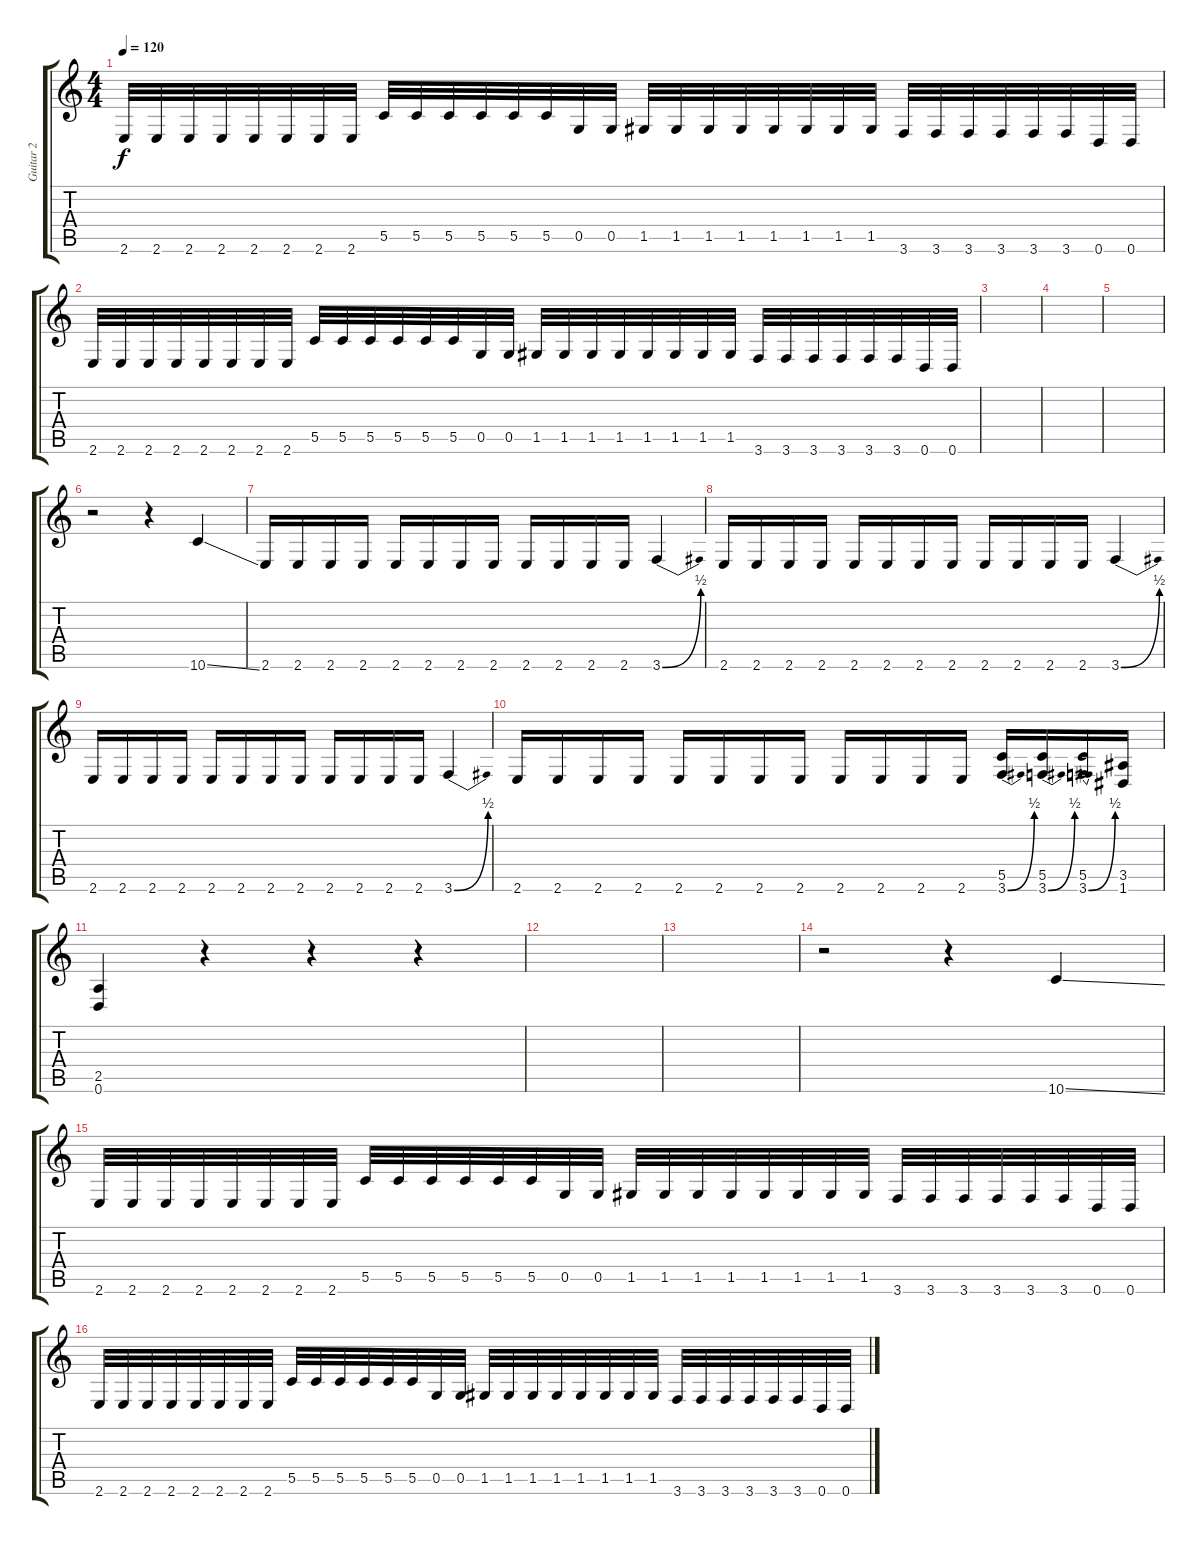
\track ("Guitar 2" "Guitar 2") {instrument distortionguitar}
\staff {score tabs}
\tuning (D4 A3 F3 C3 G2 D2) {hide}
\ts (4 4)
\tempo 120
\clef g2
\ks c
2.6.32{dy f} 2.6.32 2.6.32 2.6.32 2.6.32 2.6.32 2.6.32 2.6.32 5.5.32 5.5.32 5.5.32 5.5.32 5.5.32 5.5.32 0.5.32 0.5.32 1.5.32 1.5.32 1.5.32 1.5.32 1.5.32 1.5.32 1.5.32 1.5.32 3.6.32 3.6.32 3.6.32 3.6.32 3.6.32 3.6.32 0.6.32 0.6.32 |
2.6.32 2.6.32 2.6.32 2.6.32 2.6.32 2.6.32 2.6.32 2.6.32 5.5.32 5.5.32 5.5.32 5.5.32 5.5.32 5.5.32 0.5.32 0.5.32 1.5.32 1.5.32 1.5.32 1.5.32 1.5.32 1.5.32 1.5.32 1.5.32 3.6.32 3.6.32 3.6.32 3.6.32 3.6.32 3.6.32 0.6.32 0.6.32 |
|
|
|
r.2 r.4 10.6{ss}.4 |
2.6.16 2.6.16 2.6.16 2.6.16 2.6.16 2.6.16 2.6.16 2.6.16 2.6.16 2.6.16 2.6.16 2.6.16 3.6{be (bend 0 0 60 2)}.4 |
2.6.16 2.6.16 2.6.16 2.6.16 2.6.16 2.6.16 2.6.16 2.6.16 2.6.16 2.6.16 2.6.16 2.6.16 3.6{be (bend 0 0 60 2)}.4 |
2.6.16 2.6.16 2.6.16 2.6.16 2.6.16 2.6.16 2.6.16 2.6.16 2.6.16 2.6.16 2.6.16 2.6.16 3.6{be (bend 0 0 60 2)}.4 |
2.6.16 2.6.16 2.6.16 2.6.16 2.6.16 2.6.16 2.6.16 2.6.16 2.6.16 2.6.16 2.6.16 2.6.16 (5.5 3.6{be (bend 0 0 60 2)}).16 (5.5 3.6{be (bend 0 0 60 2)}).16 (5.5 3.6{be (bend 0 0 60 2)}).16 (3.5 1.6).16 |
(2.5 0.6).4 r.4 r.4 r.4 |
|
|
r.2 r.4 10.6{ss}.4 |
2.6.32 2.6.32 2.6.32 2.6.32 2.6.32 2.6.32 2.6.32 2.6.32 5.5.32 5.5.32 5.5.32 5.5.32 5.5.32 5.5.32 0.5.32 0.5.32 1.5.32 1.5.32 1.5.32 1.5.32 1.5.32 1.5.32 1.5.32 1.5.32 3.6.32 3.6.32 3.6.32 3.6.32 3.6.32 3.6.32 0.6.32 0.6.32 |
2.6.32 2.6.32 2.6.32 2.6.32 2.6.32 2.6.32 2.6.32 2.6.32 5.5.32 5.5.32 5.5.32 5.5.32 5.5.32 5.5.32 0.5.32 0.5.32 1.5.32 1.5.32 1.5.32 1.5.32 1.5.32 1.5.32 1.5.32 1.5.32 3.6.32 3.6.32 3.6.32 3.6.32 3.6.32 3.6.32 0.6.32 0.6.32
